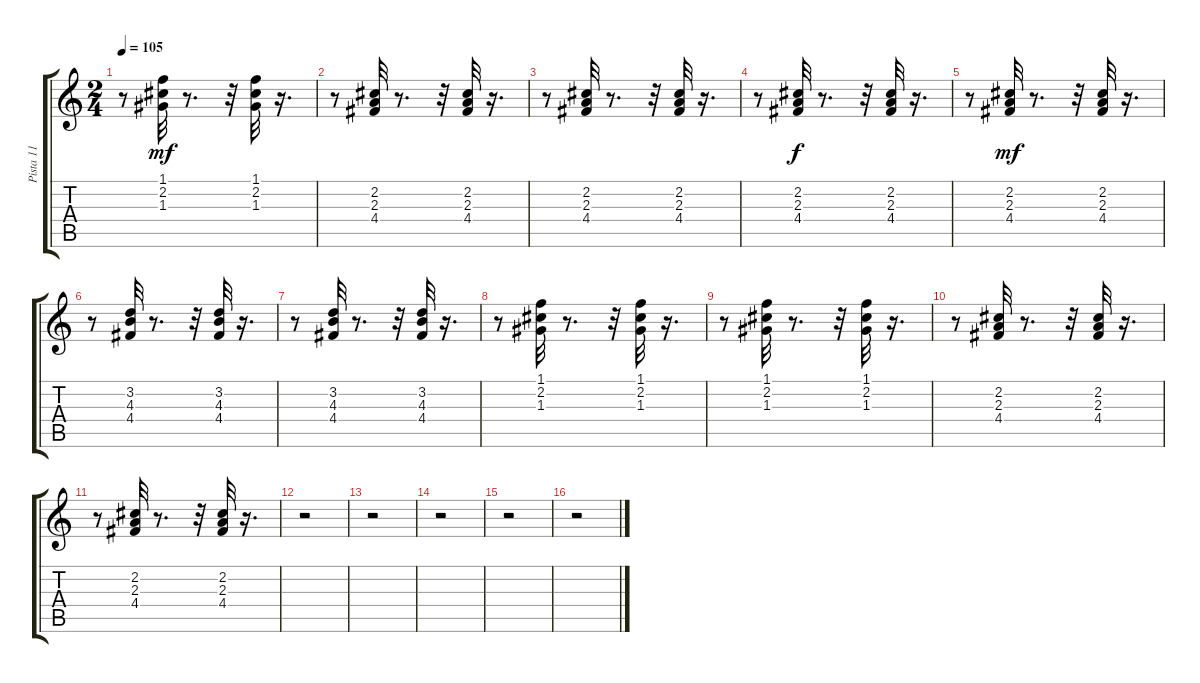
\track ("Pista 11" "Pista 11") {instrument acousticguitarsteel}
\staff {score tabs}
\tuning (E4 B3 G3 D3 A2 E2) {hide}
\ts (2 4)
\tempo 105
\clef g2
\ks c
r.8{dy mf} (1.1 2.2 1.3).32 r.8{d} r.32 (1.1 2.2 1.3).32 r.16{d} |
r.8 (2.2 2.3 4.4).32 r.8{d} r.32 (2.2 2.3 4.4).32 r.16{d} |
r.8 (2.2 2.3 4.4).32 r.8{d} r.32 (2.2 2.3 4.4).32 r.16{d} |
r.8 (2.2 2.3 4.4).32{dy f} r.8{d} r.32 (2.2 2.3 4.4).32 r.16{d} |
r.8 (2.2 2.3 4.4).32{dy mf} r.8{d} r.32 (2.2 2.3 4.4).32 r.16{d} |
r.8 (3.2 4.3 4.4).32 r.8{d} r.32 (3.2 4.3 4.4).32 r.16{d} |
r.8 (3.2 4.3 4.4).32 r.8{d} r.32 (3.2 4.3 4.4).32 r.16{d} |
r.8 (1.1 2.2 1.3).32 r.8{d} r.32 (1.1 2.2 1.3).32 r.16{d} |
r.8 (1.1 2.2 1.3).32 r.8{d} r.32 (1.1 2.2 1.3).32 r.16{d} |
r.8 (2.2 2.3 4.4).32 r.8{d} r.32 (2.2 2.3 4.4).32 r.16{d} |
r.8 (2.2 2.3 4.4).32 r.8{d} r.32 (2.2 2.3 4.4).32 r.16{d} |
r.2 |
r.2 |
r.2 |
r.2 |
r.2
